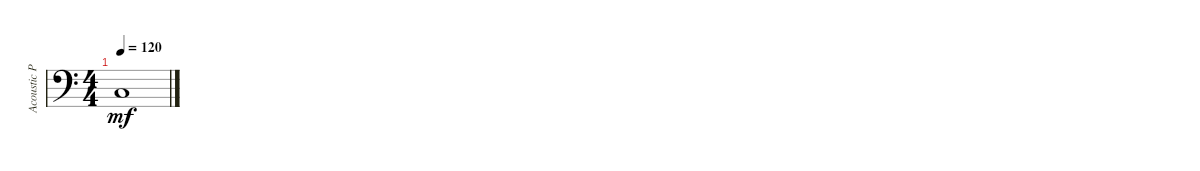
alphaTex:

\track ("Acoustic Piano (Staff 2)" "Acoustic P") {instrument acousticgrandpiano}
\staff {score}
\tuning (E4 B3 G3 D3 A2 E2 B1) {hide}
\ts (4 4)
\tempo 120
\clef f4
\ks c
3.5.1{dy mf instrument acousticgrandpiano}
